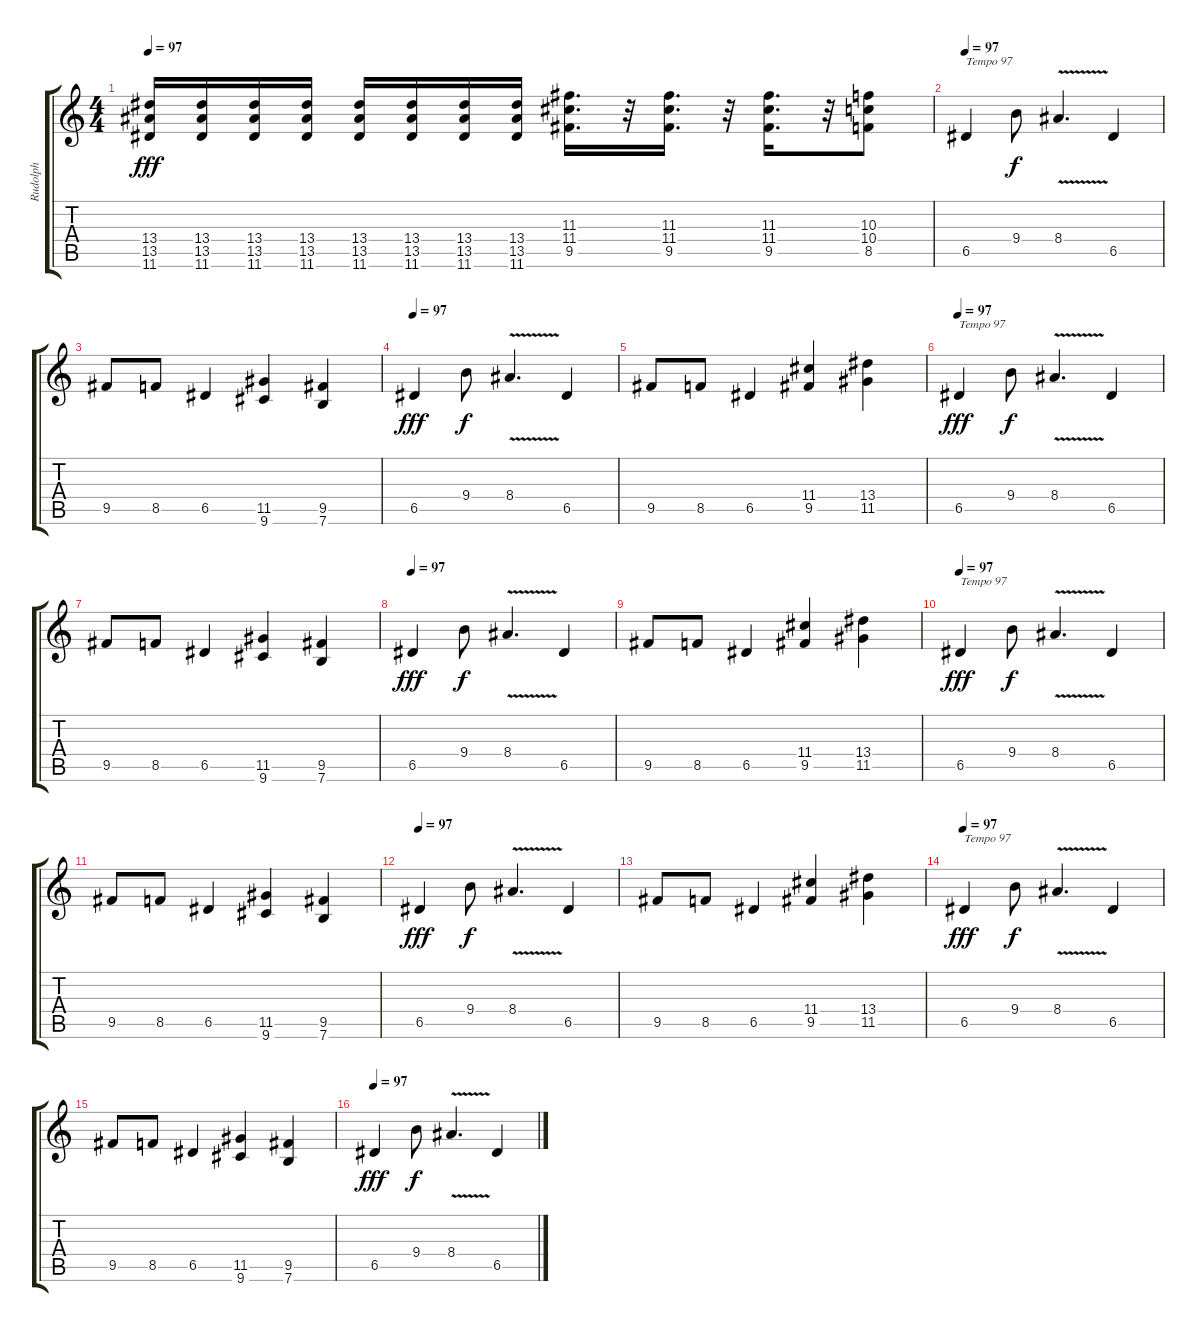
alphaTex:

\track ("Rudolph" "Rudolph") {instrument distortionguitar}
\staff {score tabs}
\tuning (E4 B3 G3 D3 A2 E2) {hide}
\ts (4 4)
\tempo 97
\clef g2
\ks c
(13.4 13.5 11.6).16{dy fff} (13.4 13.5 11.6).16 (13.4 13.5 11.6).16 (13.4 13.5 11.6).16 (13.4 13.5 11.6).16 (13.4 13.5 11.6).16 (13.4 13.5 11.6).16 (13.4 13.5 11.6).16 (11.3 11.4 9.5).16{d} r.32 (11.3 11.4 9.5).16{d} r.32 (11.3 11.4 9.5).16{d} r.32 (10.3 10.4 8.5).8 |
\tempo 97
6.5.4{txt "Tempo 97"} 9.4.8{dy f} 8.4{v}.4{d} 6.5.4 |
9.5.8 8.5.8 6.5.4 (11.5 9.6).4 (9.5 7.6).4 |
\tempo 97
6.5.4{dy fff} 9.4.8{dy f} 8.4{v}.4{d} 6.5.4 |
9.5.8 8.5.8 6.5.4 (11.4 9.5).4 (13.4 11.5).4 |
\tempo 97
6.5.4{txt "Tempo 97" dy fff} 9.4.8{dy f} 8.4{v}.4{d} 6.5.4 |
9.5.8 8.5.8 6.5.4 (11.5 9.6).4 (9.5 7.6).4 |
\tempo 97
6.5.4{dy fff} 9.4.8{dy f} 8.4{v}.4{d} 6.5.4 |
9.5.8 8.5.8 6.5.4 (11.4 9.5).4 (13.4 11.5).4 |
\tempo 97
6.5.4{txt "Tempo 97" dy fff} 9.4.8{dy f} 8.4{v}.4{d} 6.5.4 |
9.5.8 8.5.8 6.5.4 (11.5 9.6).4 (9.5 7.6).4 |
\tempo 97
6.5.4{dy fff} 9.4.8{dy f} 8.4{v}.4{d} 6.5.4 |
9.5.8 8.5.8 6.5.4 (11.4 9.5).4 (13.4 11.5).4 |
\tempo 97
6.5.4{txt "Tempo 97" dy fff} 9.4.8{dy f} 8.4{v}.4{d} 6.5.4 |
9.5.8 8.5.8 6.5.4 (11.5 9.6).4 (9.5 7.6).4 |
\tempo 97
6.5.4{dy fff} 9.4.8{dy f} 8.4{v}.4{d} 6.5.4
